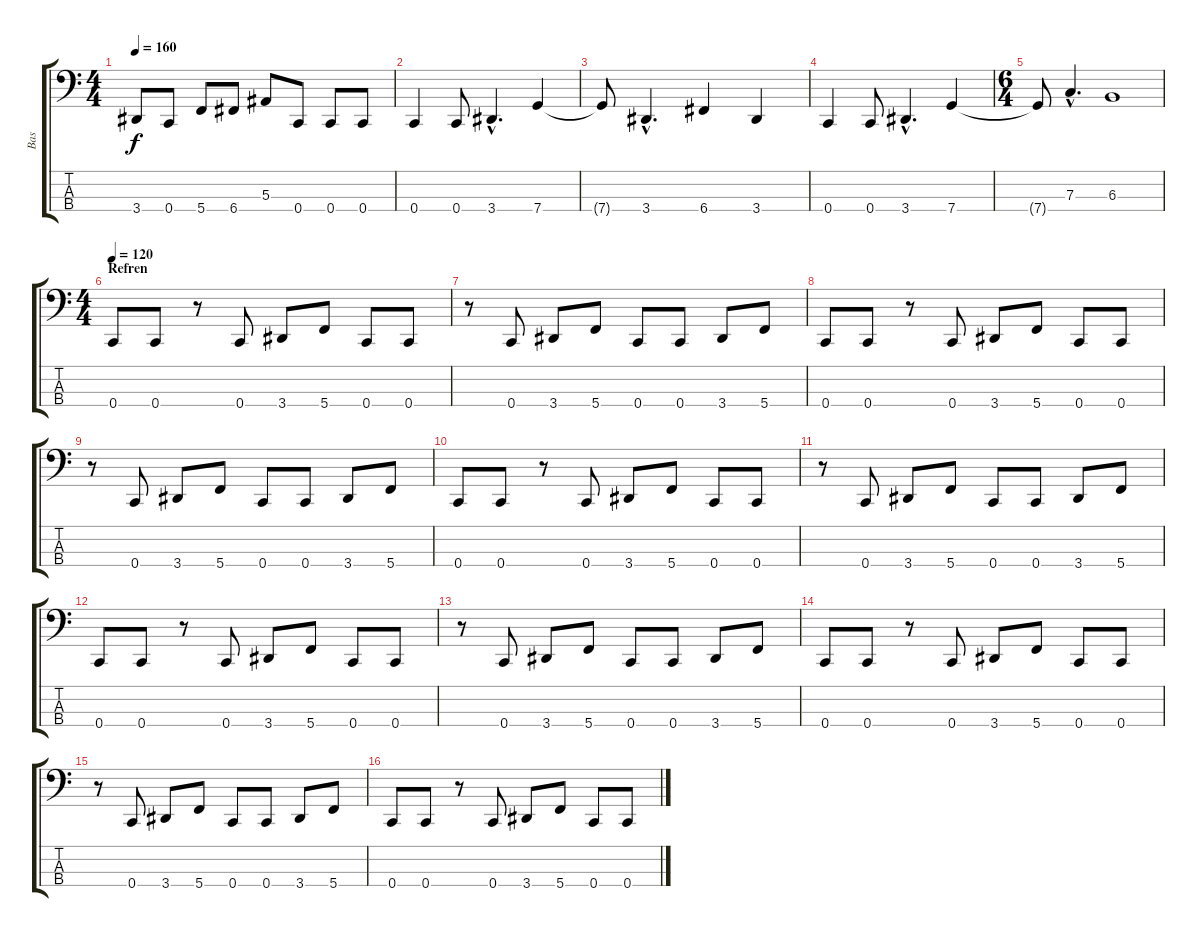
\track ("Bas" "Bas") {instrument electricbassfinger}
\staff {score tabs}
\tuning (Eb2 Bb1 F1 C1) {hide}
\ts (4 4)
\tempo 160
\clef f4
\ks c
3.4{t}.8{dy f} 0.4.8 5.4.8 6.4.8 5.3.8 0.4.8 0.4.8 0.4.8 |
0.4.4 0.4.8 3.4{hac}.4{d} 7.4.4 |
7.4{t}.8 3.4{hac}.4{d} 6.4.4 3.4.4 |
0.4.4 0.4.8 3.4{hac}.4{d} 7.4.4 |
\ts (6 4)
7.4{t}.8 7.3{hac}.4{d} 6.3.1 |
\ts (4 4)
\section ("" "Refren")
\tempo 120
0.4.8 0.4.8 r.8 0.4.8 3.4.8 5.4.8 0.4.8 0.4.8 |
r.8 0.4.8 3.4.8 5.4.8 0.4.8 0.4.8 3.4.8 5.4.8 |
0.4.8 0.4.8 r.8 0.4.8 3.4.8 5.4.8 0.4.8 0.4.8 |
r.8 0.4.8 3.4.8 5.4.8 0.4.8 0.4.8 3.4.8 5.4.8 |
0.4.8 0.4.8 r.8 0.4.8 3.4.8 5.4.8 0.4.8 0.4.8 |
r.8 0.4.8 3.4.8 5.4.8 0.4.8 0.4.8 3.4.8 5.4.8 |
0.4.8 0.4.8 r.8 0.4.8 3.4.8 5.4.8 0.4.8 0.4.8 |
r.8 0.4.8 3.4.8 5.4.8 0.4.8 0.4.8 3.4.8 5.4.8 |
0.4.8 0.4.8 r.8 0.4.8 3.4.8 5.4.8 0.4.8 0.4.8 |
r.8 0.4.8 3.4.8 5.4.8 0.4.8 0.4.8 3.4.8 5.4.8 |
0.4.8 0.4.8 r.8 0.4.8 3.4.8 5.4.8 0.4.8 0.4.8
